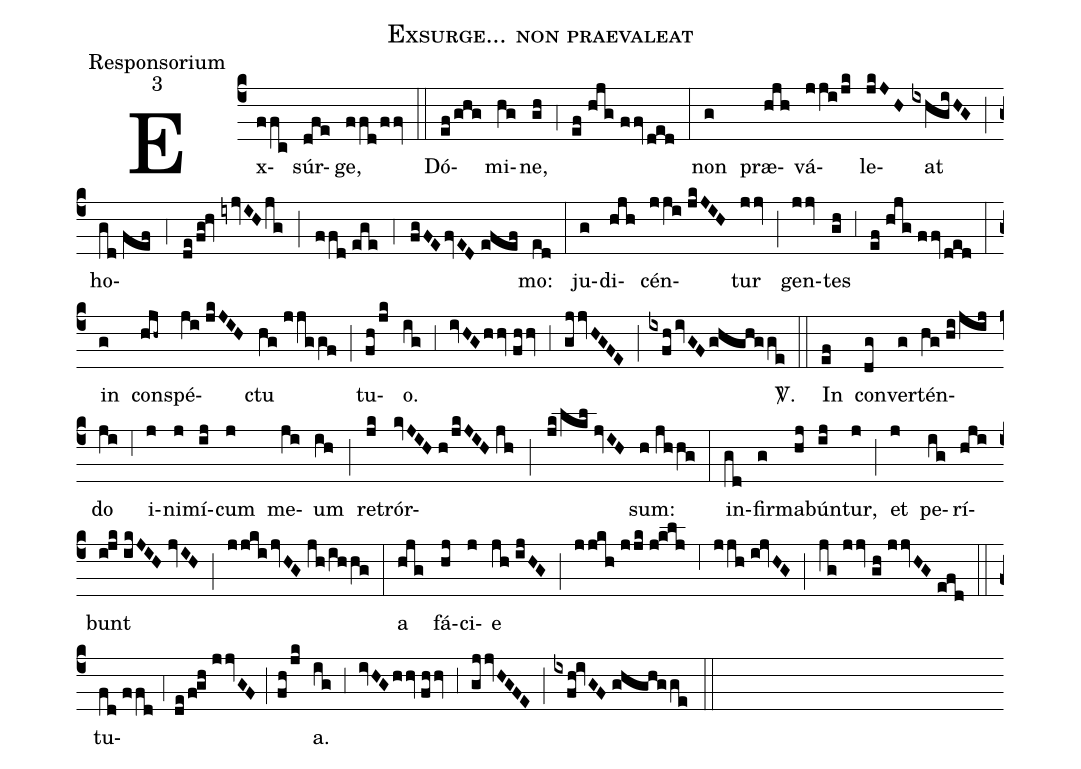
name:Exsurge... non praevaleat;
office-part:Responsorium;
mode:3;
%%
(c4) Ex(ffc)súr(dfe)ge,(ffd/ffv) (::) Dó(ef/ghg)mi(hg)ne,(gh) (;4) (ef//hjg//ffv/ded) (:) non(g) præ(hjh)vá(jji/jk)le(jkJH)at(ixhgiHG) (;) ho(gd//fef;4de/fg!hv//iyjvIH/jg;ffd//ege/;4fgFE/fvED//efef)mo:(ed) (:) ju(g)di(hjh)cén(jji//jkJIH)tur(jjv) (;) gen(jjv)tes(gh) (;3) (ef//hjg//ffv/ded) (:) in(g) con(hjh~)spé(ji//jkJIH)ctu(hg//jjggf) (;) tu(fh/jk)o.(ig) (;3) (ivHG/hhv//fhhv) (;3) (gjjvHGFE) (;) (ixfh/ivGF/ghghgge) <sp>V/</sp>.(::) In(ef) con(dg)ver(g)tén(hg//hi/jij)do(ji) (;6) i(j)ni(j)mí(ij)cum(j) me(ji)um(ih) (;) re(jk)trór(kvJIH//h/jkJIH//jh;jk/lkl//jvIH)sum:(h//jhhg) (:) in(gd)fir(g)ma(hj)bún(ij)tur,(j) (;) et(j) pe(ig)rí(hji)bunt(i!jk//ikJIH//jvIH) (;) (jjki/jvHG//jh/ihhg) (:) a(hjg) fá(hj)ci(j)e(jh//ijHG) (;) (jjkh//jjk//j!klj) (;6) (jjh//i!jvHG) (;) (jg//jjv//gh//jjvHG//efd) (::) tu(fd//ffd;4de/f!gh//jjvGF;fh/jk)a.(ig) (;3) (ivHG/hhv//fhhv) (;3) (gjjvHGFE) (;) (ixfh!ivGF//ghghgge) (::)
